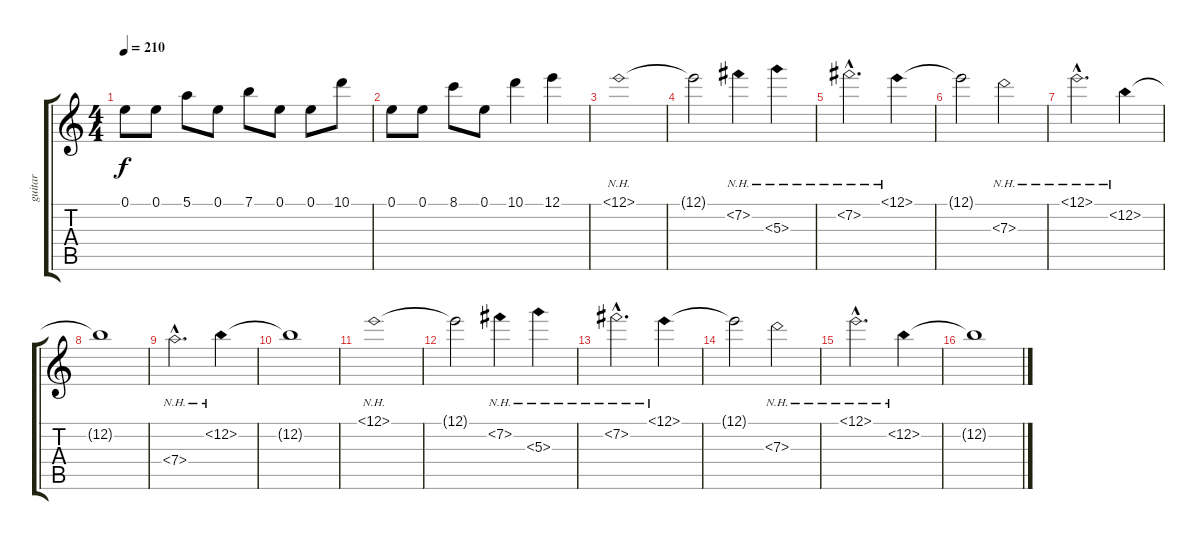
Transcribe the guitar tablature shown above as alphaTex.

\track ("guitar" "guitar") {instrument overdrivenguitar}
\staff {score tabs}
\tuning (E4 B3 G3 D3 A2 D2) {hide}
\ts (4 4)
\tempo 210
\clef g2
\ks c
0.1.8{dy f} 0.1.8 5.1.8 0.1.8 7.1.8 0.1.8 0.1.8 10.1.8 |
0.1.8 0.1.8 8.1.8 0.1.8 10.1.4 12.1.4 |
12.1{nh}.1 |
12.1{t}.2 7.2{nh}.4 5.3{nh}.4 |
7.2{nh hac}.2{d} 12.1{nh}.4 |
12.1{t}.2 7.3{nh}.2 |
12.1{nh hac}.2{d} 12.2{nh}.4 |
12.2{t}.1 |
7.4{nh hac}.2{d} 12.2{nh}.4 |
12.2{t}.1 |
12.1{nh}.1 |
12.1{t}.2 7.2{nh}.4 5.3{nh}.4 |
7.2{nh hac}.2{d} 12.1{nh}.4 |
12.1{t}.2 7.3{nh}.2 |
12.1{nh hac}.2{d} 12.2{nh}.4 |
12.2{t}.1
